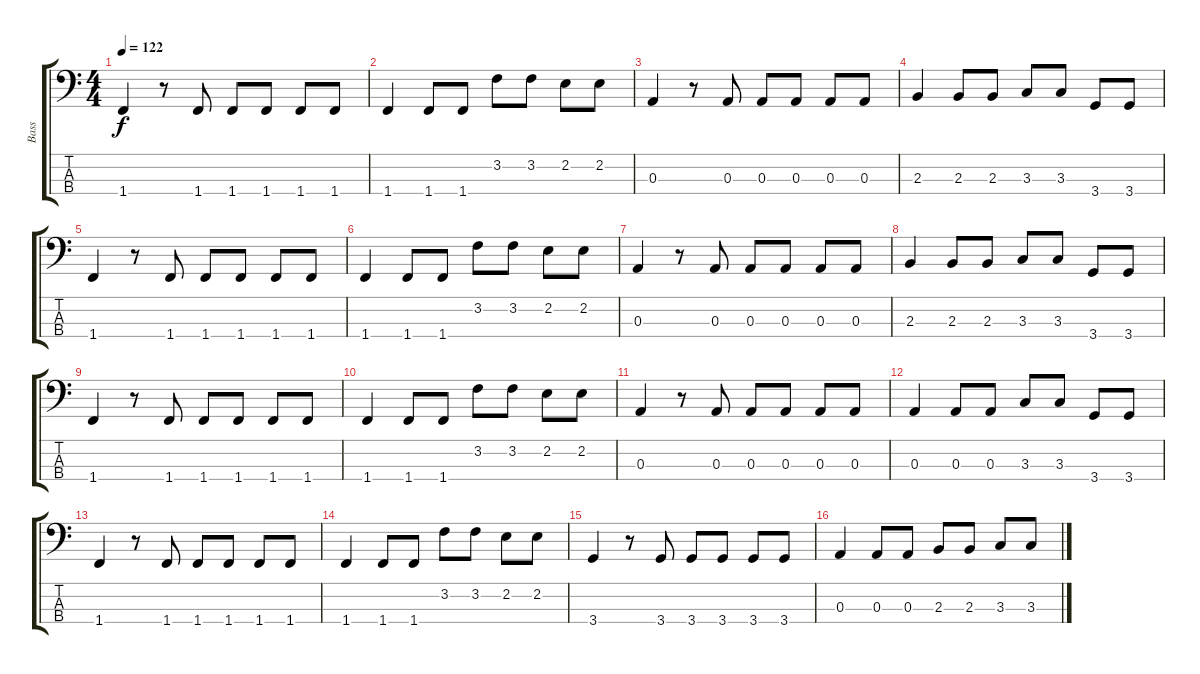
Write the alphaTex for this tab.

\track ("Bass" "Bass") {instrument electricbassfinger}
\staff {score tabs}
\tuning (G2 D2 A1 E1) {hide}
\ts (4 4)
\tempo 122
\clef f4
\ks c
1.4.4{dy f} r.8 1.4.8 1.4.8 1.4.8 1.4.8 1.4.8 |
1.4.4 1.4.8 1.4.8 3.2.8 3.2.8 2.2.8 2.2.8 |
0.3.4 r.8 0.3.8 0.3.8 0.3.8 0.3.8 0.3.8 |
2.3.4 2.3.8 2.3.8 3.3.8 3.3.8 3.4.8 3.4.8 |
1.4.4 r.8 1.4.8 1.4.8 1.4.8 1.4.8 1.4.8 |
1.4.4 1.4.8 1.4.8 3.2.8 3.2.8 2.2.8 2.2.8 |
0.3.4 r.8 0.3.8 0.3.8 0.3.8 0.3.8 0.3.8 |
2.3.4 2.3.8 2.3.8 3.3.8 3.3.8 3.4.8 3.4.8 |
1.4.4 r.8 1.4.8 1.4.8 1.4.8 1.4.8 1.4.8 |
1.4.4 1.4.8 1.4.8 3.2.8 3.2.8 2.2.8 2.2.8 |
0.3.4 r.8 0.3.8 0.3.8 0.3.8 0.3.8 0.3.8 |
0.3.4 0.3.8 0.3.8 3.3.8 3.3.8 3.4.8 3.4.8 |
1.4.4 r.8 1.4.8 1.4.8 1.4.8 1.4.8 1.4.8 |
1.4.4 1.4.8 1.4.8 3.2.8 3.2.8 2.2.8 2.2.8 |
3.4.4 r.8 3.4.8 3.4.8 3.4.8 3.4.8 3.4.8 |
0.3.4 0.3.8 0.3.8 2.3.8 2.3.8 3.3.8 3.3.8
